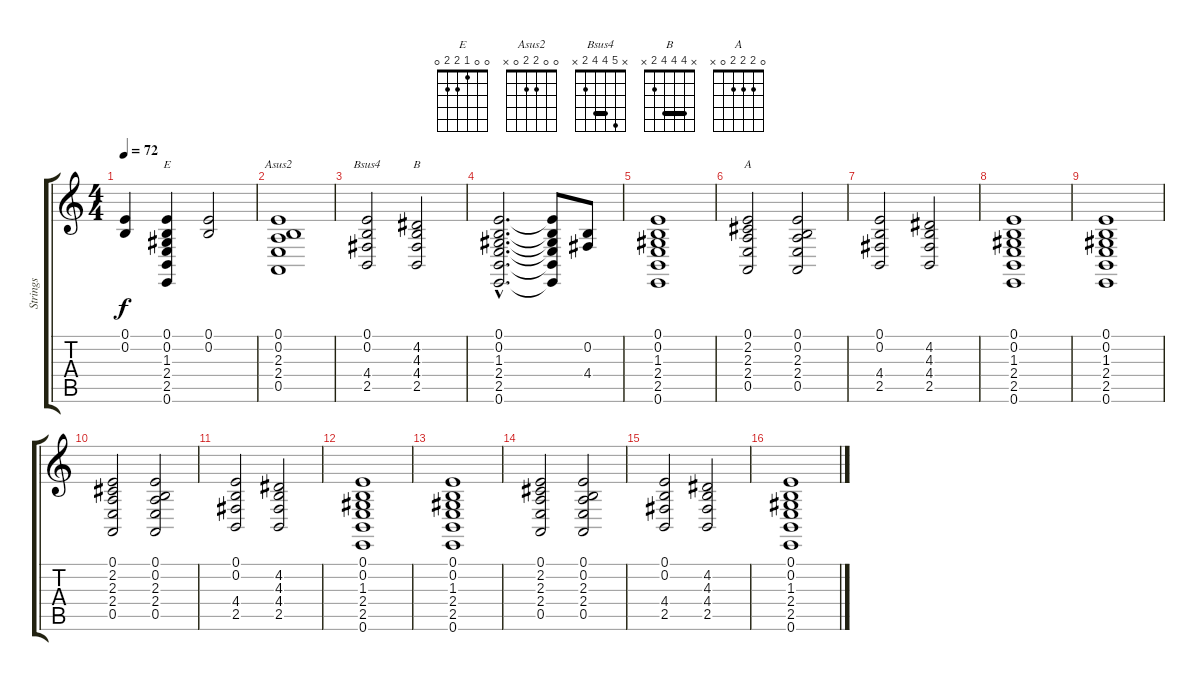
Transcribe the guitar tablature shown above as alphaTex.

\track ("Strings" "Strings") {instrument synthstrings1}
\staff {score tabs}
\tuning (E4 B3 G3 D3 A2 E2) {hide}
\chord ("E" 0 0 1 2 2 0)
\chord ("Asus2" 0 0 2 2 0 x)
\chord ("Bsus4" x 5 4 4 2 x) {barre 4}
\chord ("B" x 4 4 4 2 x) {barre 4}
\chord ("A" 0 2 2 2 0 x)
\ts (4 4)
\tempo 72
\clef g2
\ks c
(0.1 0.2).4{dy f} (0.1 0.2 1.3 2.4 2.5 0.6).4{ch "E"} (0.1 0.2).2 |
(0.1 0.2 2.3 2.4 0.5).1{ch "Asus2"} |
(0.1 0.2 4.4 2.5).2{ch "Bsus4"} (4.2 4.3 4.4 2.5).2{ch "B"} |
(0.1{hac} 0.2{hac} 1.3{hac} 2.4{hac} 2.5{hac} 0.6{hac}).2{d} (0.1{t} 0.2{t} 1.3{t} 2.4{t} 2.5{t} 0.6{t}).8 (0.2 4.4).8 |
(0.1 0.2 1.3 2.4 2.5 0.6).1 |
(0.1 2.2 2.3 2.4 0.5).2{ch "A"} (0.1 0.2 2.3 2.4 0.5).2 |
(0.1 0.2 4.4 2.5).2 (4.2 4.3 4.4 2.5).2 |
(0.1 0.2 1.3 2.4 2.5 0.6).1 |
(0.1 0.2 1.3 2.4 2.5 0.6).1 |
(0.1 2.2 2.3 2.4 0.5).2 (0.1 0.2 2.3 2.4 0.5).2 |
(0.1 0.2 4.4 2.5).2 (4.2 4.3 4.4 2.5).2 |
(0.1 0.2 1.3 2.4 2.5 0.6).1 |
(0.1 0.2 1.3 2.4 2.5 0.6).1 |
(0.1 2.2 2.3 2.4 0.5).2 (0.1 0.2 2.3 2.4 0.5).2 |
(0.1 0.2 4.4 2.5).2 (4.2 4.3 4.4 2.5).2 |
(0.1 0.2 1.3 2.4 2.5 0.6).1
